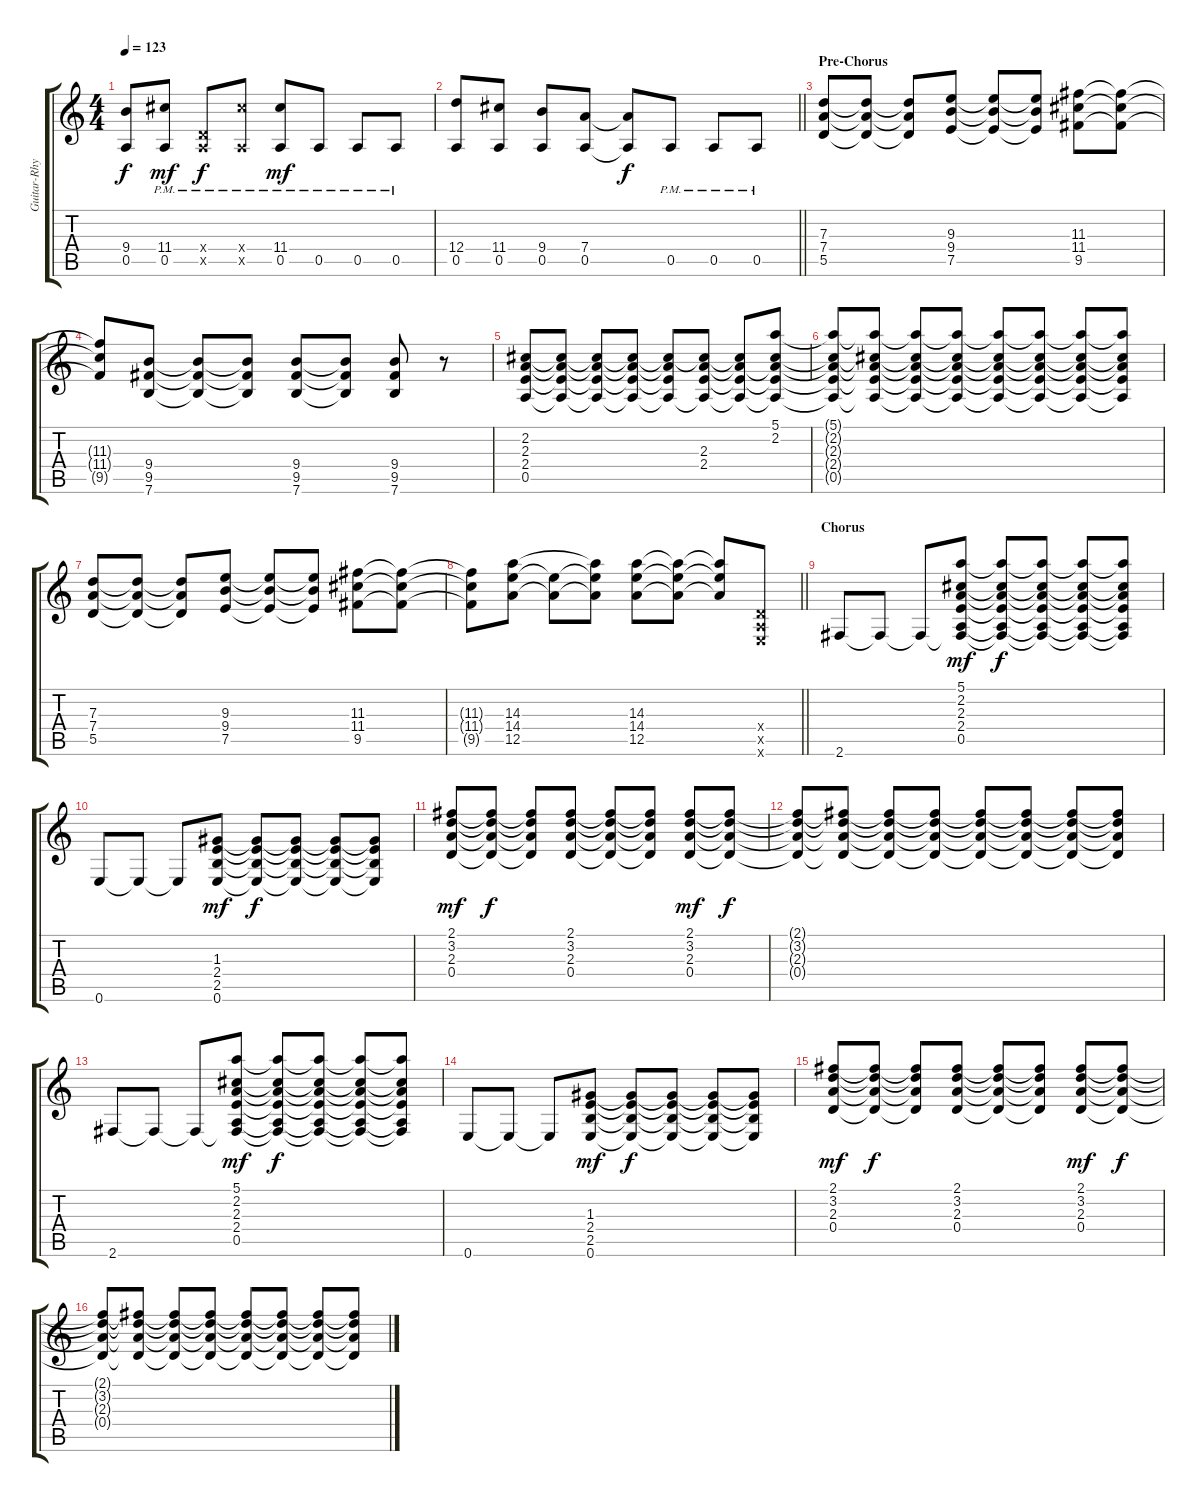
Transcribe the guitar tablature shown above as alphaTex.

\track ("Guitar-Rhythm" "Guitar-Rhy") {instrument distortionguitar}
\staff {score tabs}
\tuning (E4 B3 G3 D3 A2 E2) {hide}
\ts (4 4)
\tempo 123
\clef g2
\ks c
(9.4{t} 0.5{t}).8{dy f} (11.4{pm} 0.5{pm}).8{dy mf} (0.4{x} 0.5{pm x}).8{dy f} (11.4{x} 0.5{pm x}).8 (11.4{pm} 0.5{pm}).8{dy mf} 0.5{pm}.8 0.5{pm}.8 0.5{pm}.8 |
\barLineRight lightlight
(12.4 0.5).8 (11.4 0.5).8 (9.4 0.5).8 (7.4 0.5).8 (7.4{t} 0.5{t}).8{dy f} 0.5{pm}.8 0.5{pm}.8 0.5{pm}.8 |
\section ("" "Pre-Chorus")
(7.3 7.4 5.5).8 (7.3{t} 7.4{t} 5.5{t}).8 (7.3{t} 7.4{t} 5.5{t}).8 (9.3 9.4 7.5).8 (9.3{t} 9.4{t} 7.5{t}).8 (9.3{t} 9.4{t} 7.5{t}).8 (11.3 11.4 9.5).8 (11.3{t} 11.4{t} 9.5{t}).8 |
(11.3{t} 11.4{t} 9.5{t}).8 (9.4 9.5 7.6).8 (9.4{t} 9.5{t} 7.6{t}).8 (9.4{t} 9.5{t} 7.6{t}).8 (9.4 9.5 7.6).8 (9.4{t} 9.5{t} 7.6{t}).8 (9.4 9.5 7.6).8 r.8 |
(2.2 2.3 2.4 0.5).8 (2.2{t} 2.3{t} 2.4{t} 0.5{t}).8 (2.2{t} 2.3{t} 2.4{t} 0.5{t}).8 (2.2{t} 2.3{t} 2.4{t} 0.5{t}).8 (2.2{t} 2.3{t} 2.4{t} 0.5{t}).8 (2.2{t} 2.3 2.4 0.5{t}).8 (2.2{t} 2.3{t} 2.4{t} 0.5{t}).8 (5.1 2.2 2.3{t} 2.4{t} 0.5{t}).8 |
(5.1{t} 2.2{t} 2.3{t} 2.4{t} 0.5{t}).8 (5.1{t} 2.2{t} 2.3{t} 2.4{t} 0.5{t}).8 (5.1{t} 2.2{t} 2.3{t} 2.4{t} 0.5{t}).8 (5.1{t} 2.2{t} 2.3{t} 2.4{t} 0.5{t}).8 (5.1{t} 2.2{t} 2.3{t} 2.4{t} 0.5{t}).8 (5.1{t} 2.2{t} 2.3{t} 2.4{t} 0.5{t}).8 (5.1{t} 2.2{t} 2.3{t} 2.4{t} 0.5{t}).8 (5.1{t} 2.2{t} 2.3{t} 2.4{t} 0.5{t}).8 |
(7.3 7.4 5.5).8 (7.3{t} 7.4{t} 5.5{t}).8 (7.3{t} 7.4{t} 5.5{t}).8 (9.3 9.4 7.5).8 (9.3{t} 9.4{t} 7.5{t}).8 (9.3{t} 9.4{t} 7.5{t}).8 (11.3 11.4 9.5).8 (11.3{t} 11.4{t} 9.5{t}).8 |
\barLineRight lightlight
(11.3{t} 11.4{t} 9.5{t}).8 (14.3 14.4 12.5).8 (14.4{t} 12.5{t}).8 (14.3{t} 14.4{t} 12.5{t}).8 (14.3 14.4 12.5).8 (14.3{t} 14.4{t} 12.5{t}).8 (14.3{t} 14.4{t} 12.5{t}).8 (0.4{x} 0.5{x} 0.6{x}).8 |
\section ("" "Chorus")
2.6.8 2.6{t}.8 2.6{t}.8 (5.1 2.2 2.3 2.4 0.5 2.6{t}).8{dy mf} (5.1{t} 2.2{t} 2.3{t} 2.4{t} 0.5{t} 2.6{t}).8{dy f} (5.1{t} 2.2{t} 2.3{t} 2.4{t} 0.5{t} 2.6{t}).8 (5.1{t} 2.2{t} 2.3{t} 2.4{t} 0.5{t} 2.6{t}).8 (5.1{t} 2.2{t} 2.3{t} 2.4{t} 0.5{t} 2.6{t}).8 |
0.6.8 0.6{t}.8 0.6{t}.8 (1.3 2.4 2.5 0.6).8{dy mf} (1.3{t} 2.4{t} 2.5{t} 0.6{t}).8{dy f} (1.3{t} 2.4{t} 2.5{t} 0.6{t}).8 (1.3{t} 2.4{t} 2.5{t} 0.6{t}).8 (1.3{t} 2.4{t} 2.5{t} 0.6{t}).8 |
(2.1 3.2 2.3 0.4).8{dy mf} (2.1{t} 3.2{t} 2.3{t} 0.4{t}).8{dy f} (2.1{t} 3.2{t} 2.3{t} 0.4{t}).8 (2.1 3.2 2.3 0.4).8 (2.1{t} 3.2{t} 2.3{t} 0.4{t}).8 (2.1{t} 3.2{t} 2.3{t} 0.4{t}).8 (2.1 3.2 2.3 0.4).8{dy mf} (2.1{t} 3.2{t} 2.3{t} 0.4{t}).8{dy f} |
(2.1{t} 3.2{t} 2.3{t} 0.4{t}).8 (2.1{t} 3.2{t} 2.3{t} 0.4{t}).8 (2.1{t} 3.2{t} 2.3{t} 0.4{t}).8 (2.1{t} 3.2{t} 2.3{t} 0.4{t}).8 (2.1{t} 3.2{t} 2.3{t} 0.4{t}).8 (2.1{t} 3.2{t} 2.3{t} 0.4{t}).8 (2.1{t} 3.2{t} 2.3{t} 0.4{t}).8 (2.1{t} 3.2{t} 2.3{t} 0.4{t}).8 |
2.6.8 2.6{t}.8 2.6{t}.8 (5.1 2.2 2.3 2.4 0.5 2.6{t}).8{dy mf} (5.1{t} 2.2{t} 2.3{t} 2.4{t} 0.5{t} 2.6{t}).8{dy f} (5.1{t} 2.2{t} 2.3{t} 2.4{t} 0.5{t} 2.6{t}).8 (5.1{t} 2.2{t} 2.3{t} 2.4{t} 0.5{t} 2.6{t}).8 (5.1{t} 2.2{t} 2.3{t} 2.4{t} 0.5{t} 2.6{t}).8 |
0.6.8 0.6{t}.8 0.6{t}.8 (1.3 2.4 2.5 0.6).8{dy mf} (1.3{t} 2.4{t} 2.5{t} 0.6{t}).8{dy f} (1.3{t} 2.4{t} 2.5{t} 0.6{t}).8 (1.3{t} 2.4{t} 2.5{t} 0.6{t}).8 (1.3{t} 2.4{t} 2.5{t} 0.6{t}).8 |
(2.1 3.2 2.3 0.4).8{dy mf} (2.1{t} 3.2{t} 2.3{t} 0.4{t}).8{dy f} (2.1{t} 3.2{t} 2.3{t} 0.4{t}).8 (2.1 3.2 2.3 0.4).8 (2.1{t} 3.2{t} 2.3{t} 0.4{t}).8 (2.1{t} 3.2{t} 2.3{t} 0.4{t}).8 (2.1 3.2 2.3 0.4).8{dy mf} (2.1{t} 3.2{t} 2.3{t} 0.4{t}).8{dy f} |
(2.1{t} 3.2{t} 2.3{t} 0.4{t}).8 (2.1{t} 3.2{t} 2.3{t} 0.4{t}).8 (2.1{t} 3.2{t} 2.3{t} 0.4{t}).8 (2.1{t} 3.2{t} 2.3{t} 0.4{t}).8 (2.1{t} 3.2{t} 2.3{t} 0.4{t}).8 (2.1{t} 3.2{t} 2.3{t} 0.4{t}).8 (2.1{t} 3.2{t} 2.3{t} 0.4{t}).8 (2.1{t} 3.2{t} 2.3{t} 0.4{t}).8
